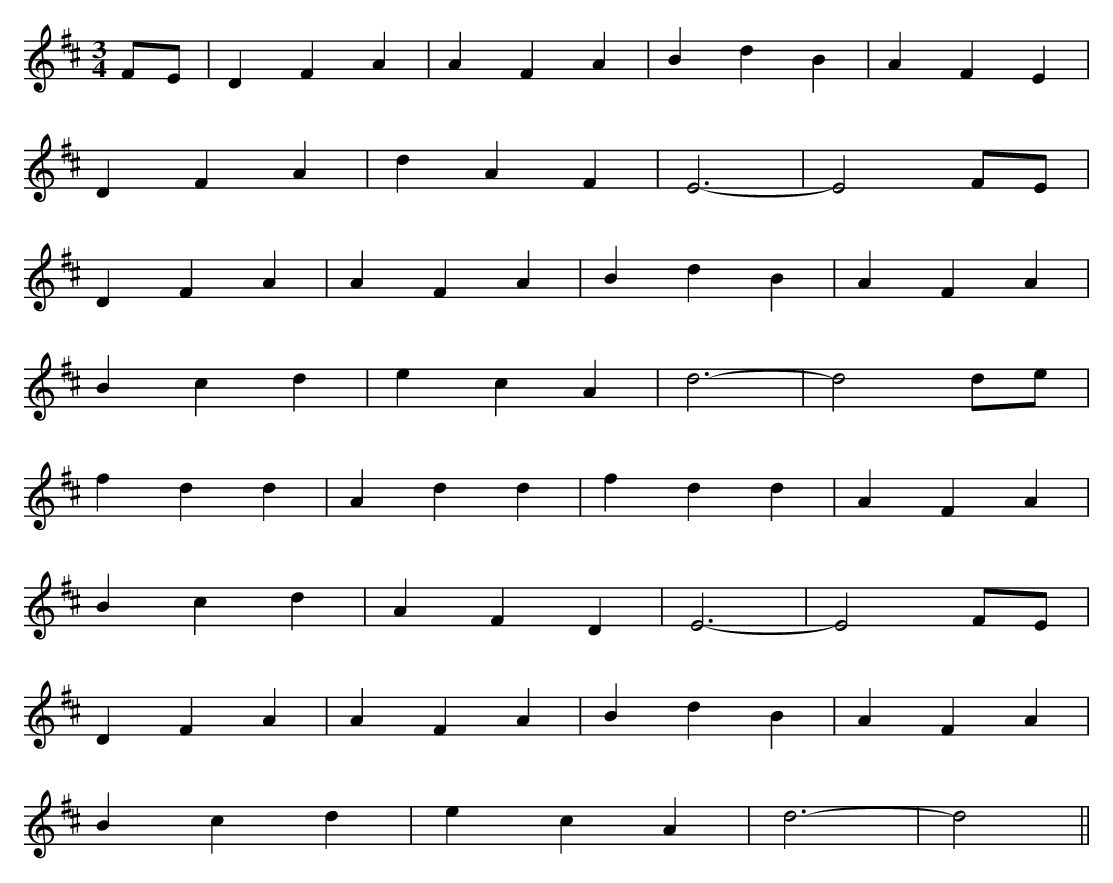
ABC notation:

X:1
M:3/4
K:D
FE|D2 F2 A2|A2 F2 A2|B2 d2 B2|A2 F2 E2|
D2 F2 A2|d2 A2 F2|E6-|E4 FE|
D2 F2 A2|A2 F2 A2|B2 d2 B2|A2 F2 A2|
B2 c2 d2|e2 c2 A2|d6-|d4 de|
f2 d2 d2|A2 d2 d2|f2 d2 d2|A2 F2 A2|
B2 c2 d2|A2 F2 D2|E6-|E4 FE|
D2 F2 A2|A2 F2 A2|B2 d2 B2|A2 F2 A2|
B2 c2 d2|e2 c2 A2|d6-|d4||
